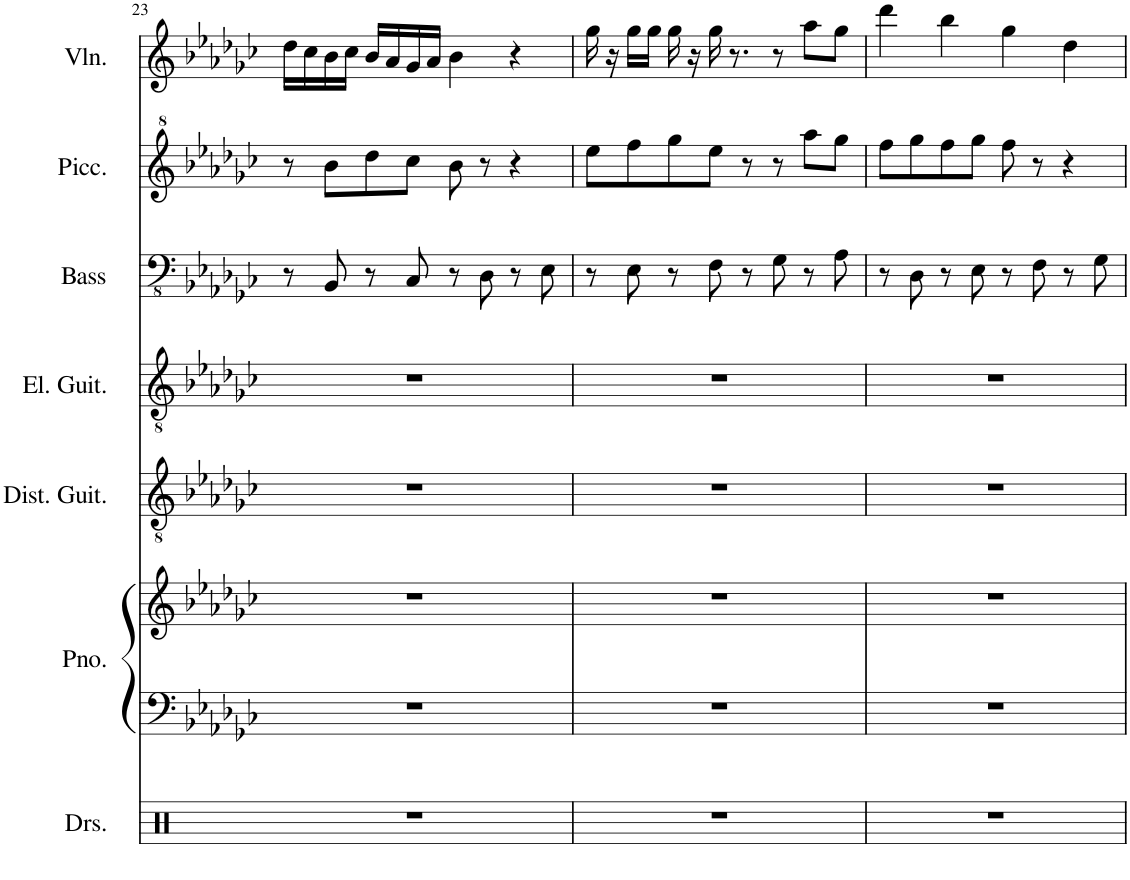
**kern	**kern	**kern	**kern	**kern	**kern	**kern	**kern
*part7	*part6	*part6	*part5	*part4	*part3	*part2	*part1
*staff8	*staff7	*staff6	*staff5	*staff4	*staff3	*staff2	*staff1
*I"Drumset	*I"Piano	*	*I"Distorted Guitar	*I"Electric Guitar	*I"Acoustic Bass	*I"Piccolo	*I"Violin
*I'Drs.	*I'Pno.	*	*I'Dist. Guit.	*I'El. Guit.	*I'Bass	*I'Picc.	*I'Vln.
!!LO:PB:g=z
*clefX	*clefF4	*clefG2	*clefGv2	*clefGv2	*clefFv4	*clefG^2	*clefG2
*	*	*	*	*	*	*Trd-7c-12	*
*k[]	*k[b-e-a-d-g-c-]	*k[b-e-a-d-g-c-]	*k[b-e-a-d-g-c-]	*k[b-e-a-d-g-c-]	*k[b-e-a-d-g-c-]	*k[b-e-a-d-g-c-]	*k[b-e-a-d-g-c-]
*M4/4	*M4/4	*M4/4	*M4/4	*M4/4	*M4/4	*M4/4	*M4/4
=23	=23	=23	=23	=23	=23	=23	=23
1r	1r	1r	1r	1r	8r	8r	16dd-\LL
.	.	.	.	.	.	.	16cc-\
.	.	.	.	.	8BBB-/	8bb-\L	16b-\
.	.	.	.	.	.	.	16cc-\JJ
.	.	.	.	.	8r	8ddd-\	16b-/LL
.	.	.	.	.	.	.	16a-/
.	.	.	.	.	8CC-/	8ccc-\J	16g-/
.	.	.	.	.	.	.	16a-/JJ
.	.	.	.	.	8r	8bb-\	4b-\
.	.	.	.	.	8DD-\	8r	.
.	.	.	.	.	8r	4r	4r
.	.	.	.	.	8EE-\	.	.
=24	=24	=24	=24	=24	=24	=24	=24
1r	1r	1r	1r	1r	8r	8eee-\L	16gg-\
.	.	.	.	.	.	.	16r
.	.	.	.	.	8EE-\	8fff\	16gg-\LL
.	.	.	.	.	.	.	16gg-\JJ
.	.	.	.	.	8r	8ggg-\	16gg-\
.	.	.	.	.	.	.	16r
.	.	.	.	.	8FF\	8eee-\J	16gg-\
.	.	.	.	.	.	.	8.r
.	.	.	.	.	8r	8r	.
.	.	.	.	.	8GG-\	8r	8r
.	.	.	.	.	8r	8aaa-\L	8aa-\L
.	.	.	.	.	8AA-\	8ggg-\J	8gg-\J
=25	=25	=25	=25	=25	=25	=25	=25
1r	1r	1r	1r	1r	8r	8fff\L	4ddd-\
.	.	.	.	.	8DD-\	8ggg-\	.
.	.	.	.	.	8r	8fff\	4bb-\
.	.	.	.	.	8EE-\	8ggg-\J	.
.	.	.	.	.	8r	8fff\	4gg-\
.	.	.	.	.	8FF\	8r	.
.	.	.	.	.	8r	4r	4dd-\
.	.	.	.	.	8GG-\	.	.
=	=	=	=	=	=	=	=
*-	*-	*-	*-	*-	*-	*-	*-
